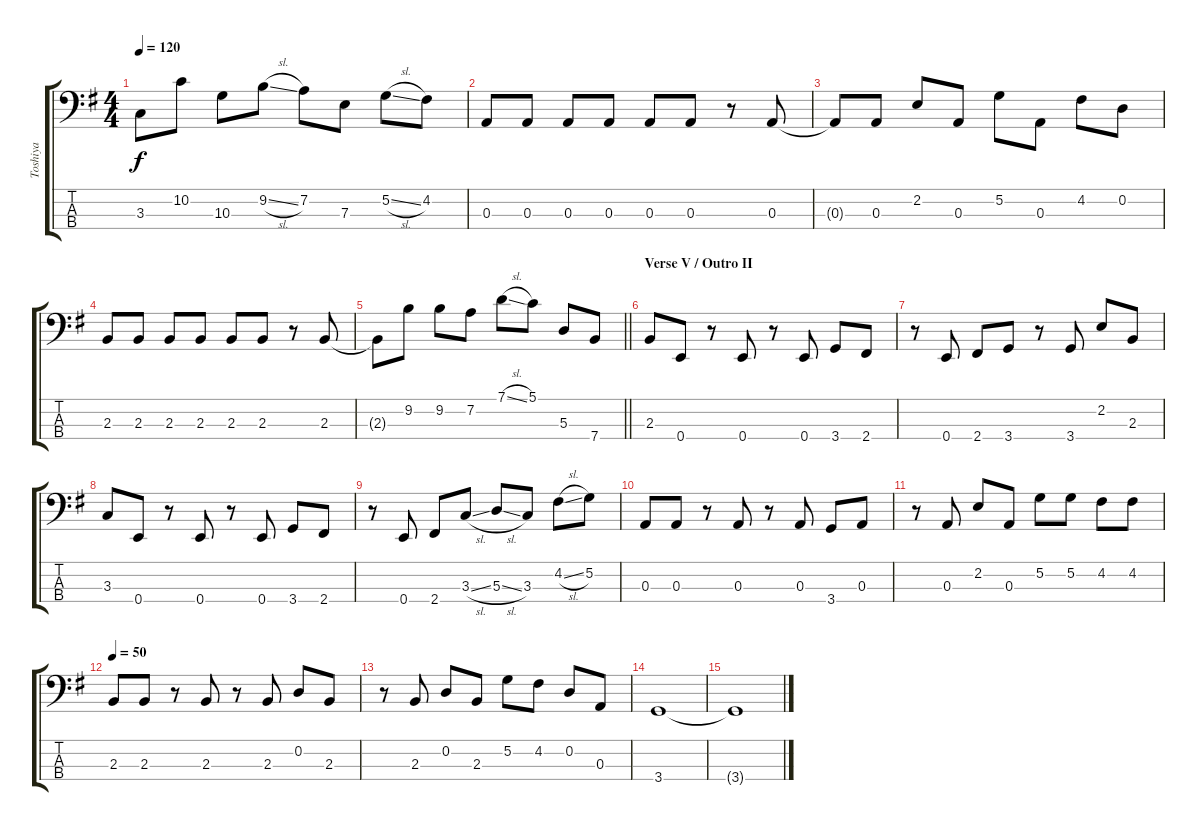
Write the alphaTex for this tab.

\track ("Toshiya" "Toshiya") {instrument electricbasspick}
\staff {score tabs}
\tuning (G2 D2 A1 E1) {hide}
\ts (4 4)
\tempo 120
\clef f4
\ks g
3.3{t}.8{dy f} 10.2.8 10.3.8 9.2{sl}.8 7.2.8 7.3.8 5.2{sl}.8 4.2.8 |
0.3.8 0.3.8 0.3.8 0.3.8 0.3.8 0.3.8 r.8 0.3.8 |
0.3{t}.8 0.3.8 2.2.8 0.3.8 5.2.8 0.3.8 4.2.8 0.2.8 |
2.3.8 2.3.8 2.3.8 2.3.8 2.3.8 2.3.8 r.8 2.3.8 |
\barLineRight lightlight
2.3{t}.8 9.2.8 9.2.8 7.2.8 7.1{sl}.8 5.1.8 5.3.8 7.4.8 |
\section ("" "Verse V / Outro II")
2.3.8 0.4.8 r.8 0.4.8 r.8 0.4.8 3.4.8 2.4.8 |
r.8 0.4.8 2.4.8 3.4.8 r.8 3.4.8 2.2.8 2.3.8 |
3.3.8 0.4.8 r.8 0.4.8 r.8 0.4.8 3.4.8 2.4.8 |
r.8 0.4.8 2.4.8 3.3{sl}.8 5.3{sl}.8 3.3.8 4.2{sl}.8 5.2.8 |
0.3.8 0.3.8 r.8 0.3.8 r.8 0.3.8 3.4.8 0.3.8 |
r.8 0.3.8 2.2.8 0.3.8 5.2.8 5.2.8 4.2.8 4.2.8 |
\tempo 50
2.3.8 2.3.8 r.8 2.3.8 r.8 2.3.8 0.2.8 2.3.8 |
r.8 2.3.8 0.2.8 2.3.8 5.2.8 4.2.8 0.2.8 0.3.8 |
3.4.1 |
3.4{t}.1
